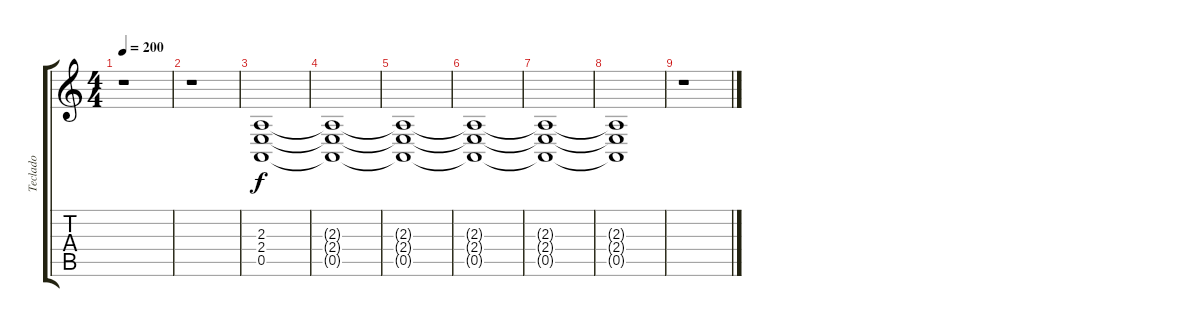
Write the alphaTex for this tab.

\track ("Teclado" "Teclado") {instrument choiraahs}
\staff {score tabs}
\tuning (E4 B3 G3 D3 A2 E2) {hide}
\ts (4 4)
\tempo 200
\clef g2
\ks c
r.1{dy f} |
r.1 |
(2.3 2.4 0.5).1 |
(2.3{t} 2.4{t} 0.5{t}).1 |
(2.3{t} 2.4{t} 0.5{t}).1{volume 0} |
(2.3{t} 2.4{t} 0.5{t}).1 |
(2.3{t} 2.4{t} 0.5{t}).1 |
(2.3{t} 2.4{t} 0.5{t}).1 |
r.1
